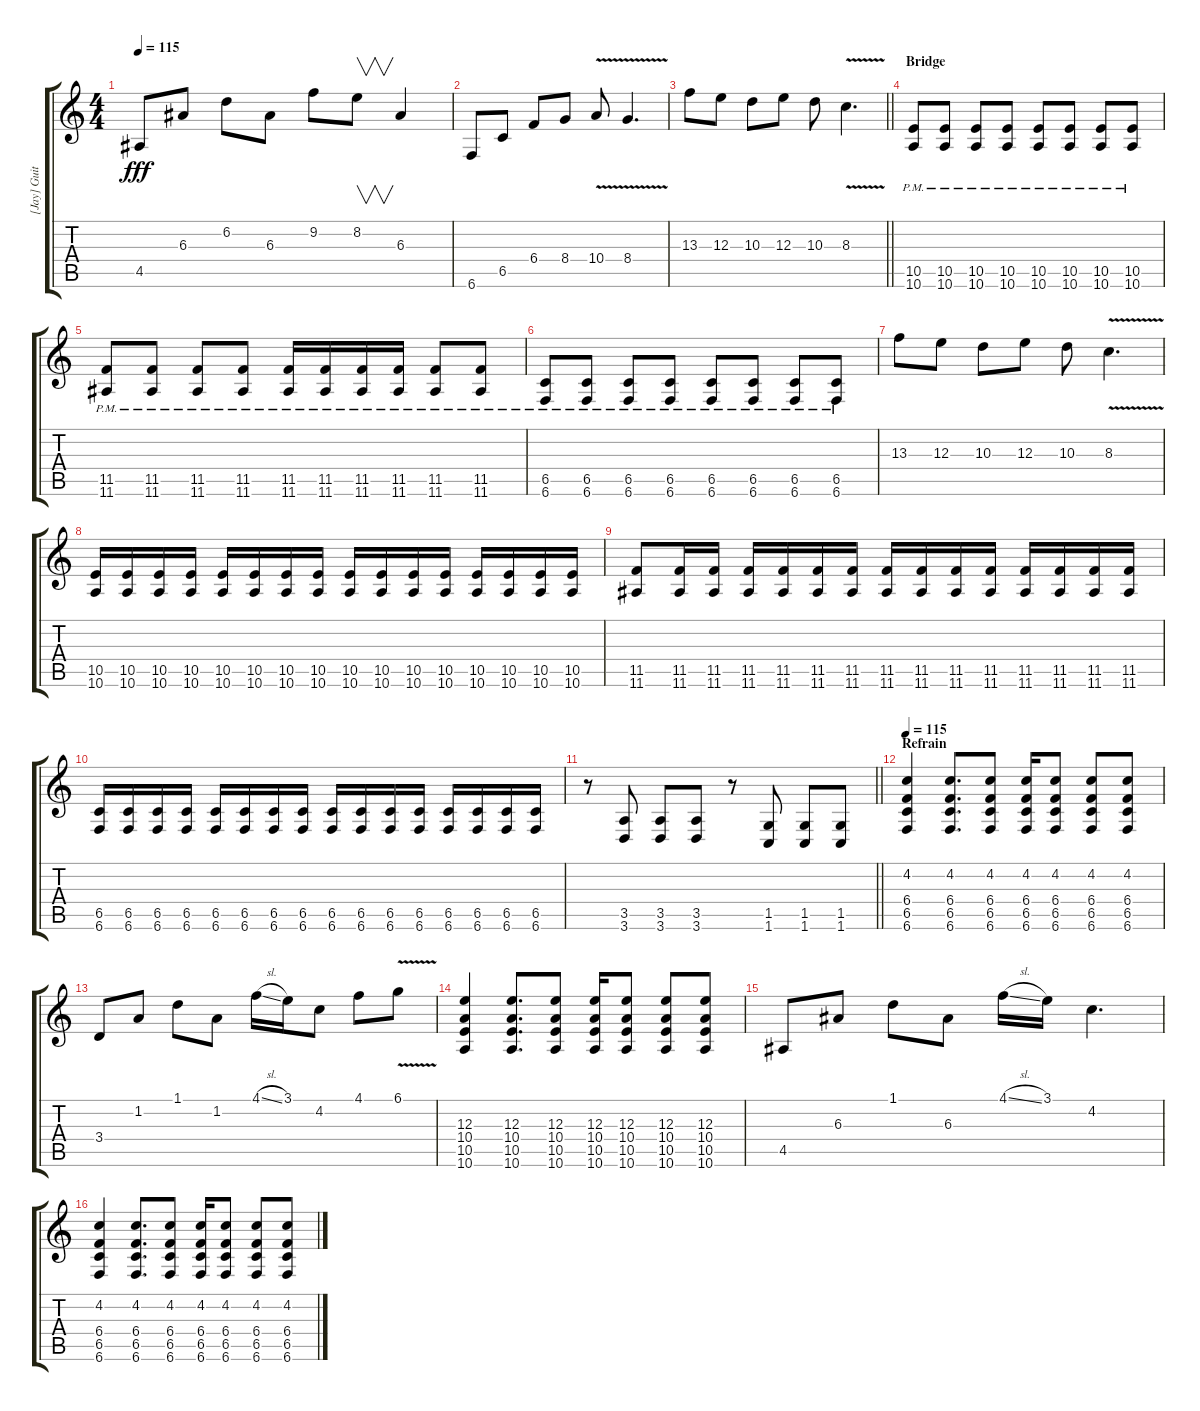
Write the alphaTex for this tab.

\track ("[Jay] Guitar #1" "[Jay] Guit") {instrument distortionguitar}
\staff {score tabs}
\tuning (Db4 Ab3 E3 B2 Gb2 B1) {hide}
\ts (4 4)
\tempo 115
\clef g2
\ks c
4.5.8{dy fff} 6.3.8 6.2.8 6.3.8 9.2.8 8.2.8{v} 6.3.4 |
6.6.8 6.5.8 6.4.8 8.4.8 10.4{v}.8 8.4{v}.4{d} |
\barLineRight lightlight
13.3.8 12.3.8 10.3.8 12.3.8 10.3.8 8.3{v}.4{d} |
\section ("" "Bridge ")
(10.5{pm} 10.6{pm}).8 (10.5{pm} 10.6{pm}).8 (10.5{pm} 10.6{pm}).8 (10.5{pm} 10.6{pm}).8 (10.5{pm} 10.6{pm}).8 (10.5{pm} 10.6{pm}).8 (10.5{pm} 10.6{pm}).8 (10.5{pm} 10.6{pm}).8 |
(11.5{pm} 11.6{pm}).8 (11.5{pm} 11.6{pm}).8 (11.5{pm} 11.6{pm}).8 (11.5{pm} 11.6{pm}).8 (11.5{pm} 11.6{pm}).16 (11.5{pm} 11.6{pm}).16 (11.5{pm} 11.6{pm}).16 (11.5{pm} 11.6{pm}).16 (11.5{pm} 11.6{pm}).8 (11.5{pm} 11.6{pm}).8 |
(6.5{pm} 6.6{pm}).8 (6.5{pm} 6.6{pm}).8 (6.5{pm} 6.6{pm}).8 (6.5{pm} 6.6{pm}).8 (6.5{pm} 6.6{pm}).8 (6.5{pm} 6.6{pm}).8 (6.5{pm} 6.6{pm}).8 (6.5{pm} 6.6{pm}).8 |
13.3.8 12.3.8 10.3.8 12.3.8 10.3.8 8.3{v}.4{d} |
(10.5 10.6).16 (10.5 10.6).16 (10.5 10.6).16 (10.5 10.6).16 (10.5 10.6).16 (10.5 10.6).16 (10.5 10.6).16 (10.5 10.6).16 (10.5 10.6).16 (10.5 10.6).16 (10.5 10.6).16 (10.5 10.6).16 (10.5 10.6).16 (10.5 10.6).16 (10.5 10.6).16 (10.5 10.6).16 |
(11.5 11.6).8 (11.5 11.6).16 (11.5 11.6).16 (11.5 11.6).16 (11.5 11.6).16 (11.5 11.6).16 (11.5 11.6).16 (11.5 11.6).16 (11.5 11.6).16 (11.5 11.6).16 (11.5 11.6).16 (11.5 11.6).16 (11.5 11.6).16 (11.5 11.6).16 (11.5 11.6).16 |
(6.5 6.6).16 (6.5 6.6).16 (6.5 6.6).16 (6.5 6.6).16 (6.5 6.6).16 (6.5 6.6).16 (6.5 6.6).16 (6.5 6.6).16 (6.5 6.6).16 (6.5 6.6).16 (6.5 6.6).16 (6.5 6.6).16 (6.5 6.6).16 (6.5 6.6).16 (6.5 6.6).16 (6.5 6.6).16 |
\barLineRight lightlight
r.8 (3.5 3.6).8 (3.5 3.6).8 (3.5 3.6).8 r.8 (1.5 1.6).8 (1.5 1.6).8 (1.5 1.6).8 |
\section ("" "Refrain ")
\tempo 115
(4.2 6.4 6.5 6.6).4 (4.2 6.4 6.5 6.6).8{d} (4.2 6.4 6.5 6.6).8 (4.2 6.4 6.5 6.6).16 (4.2 6.4 6.5 6.6).8 (4.2 6.4 6.5 6.6).8 (4.2 6.4 6.5 6.6).8 |
3.4.8 1.2.8 1.1.8 1.2.8 4.1{sl}.16 3.1.16 4.2.8 4.1.8 6.1{v}.8 |
(12.3 10.4 10.5 10.6).4 (12.3 10.4 10.5 10.6).8{d} (12.3 10.4 10.5 10.6).8 (12.3 10.4 10.5 10.6).16 (12.3 10.4 10.5 10.6).8 (12.3 10.4 10.5 10.6).8 (12.3 10.4 10.5 10.6).8 |
4.5.8 6.3.8 1.1.8 6.3.8 4.1{sl}.16 3.1.16 4.2.4{d} |
(4.2 6.4 6.5 6.6).4 (4.2 6.4 6.5 6.6).8{d} (4.2 6.4 6.5 6.6).8 (4.2 6.4 6.5 6.6).16 (4.2 6.4 6.5 6.6).8 (4.2 6.4 6.5 6.6).8 (4.2 6.4 6.5 6.6).8
